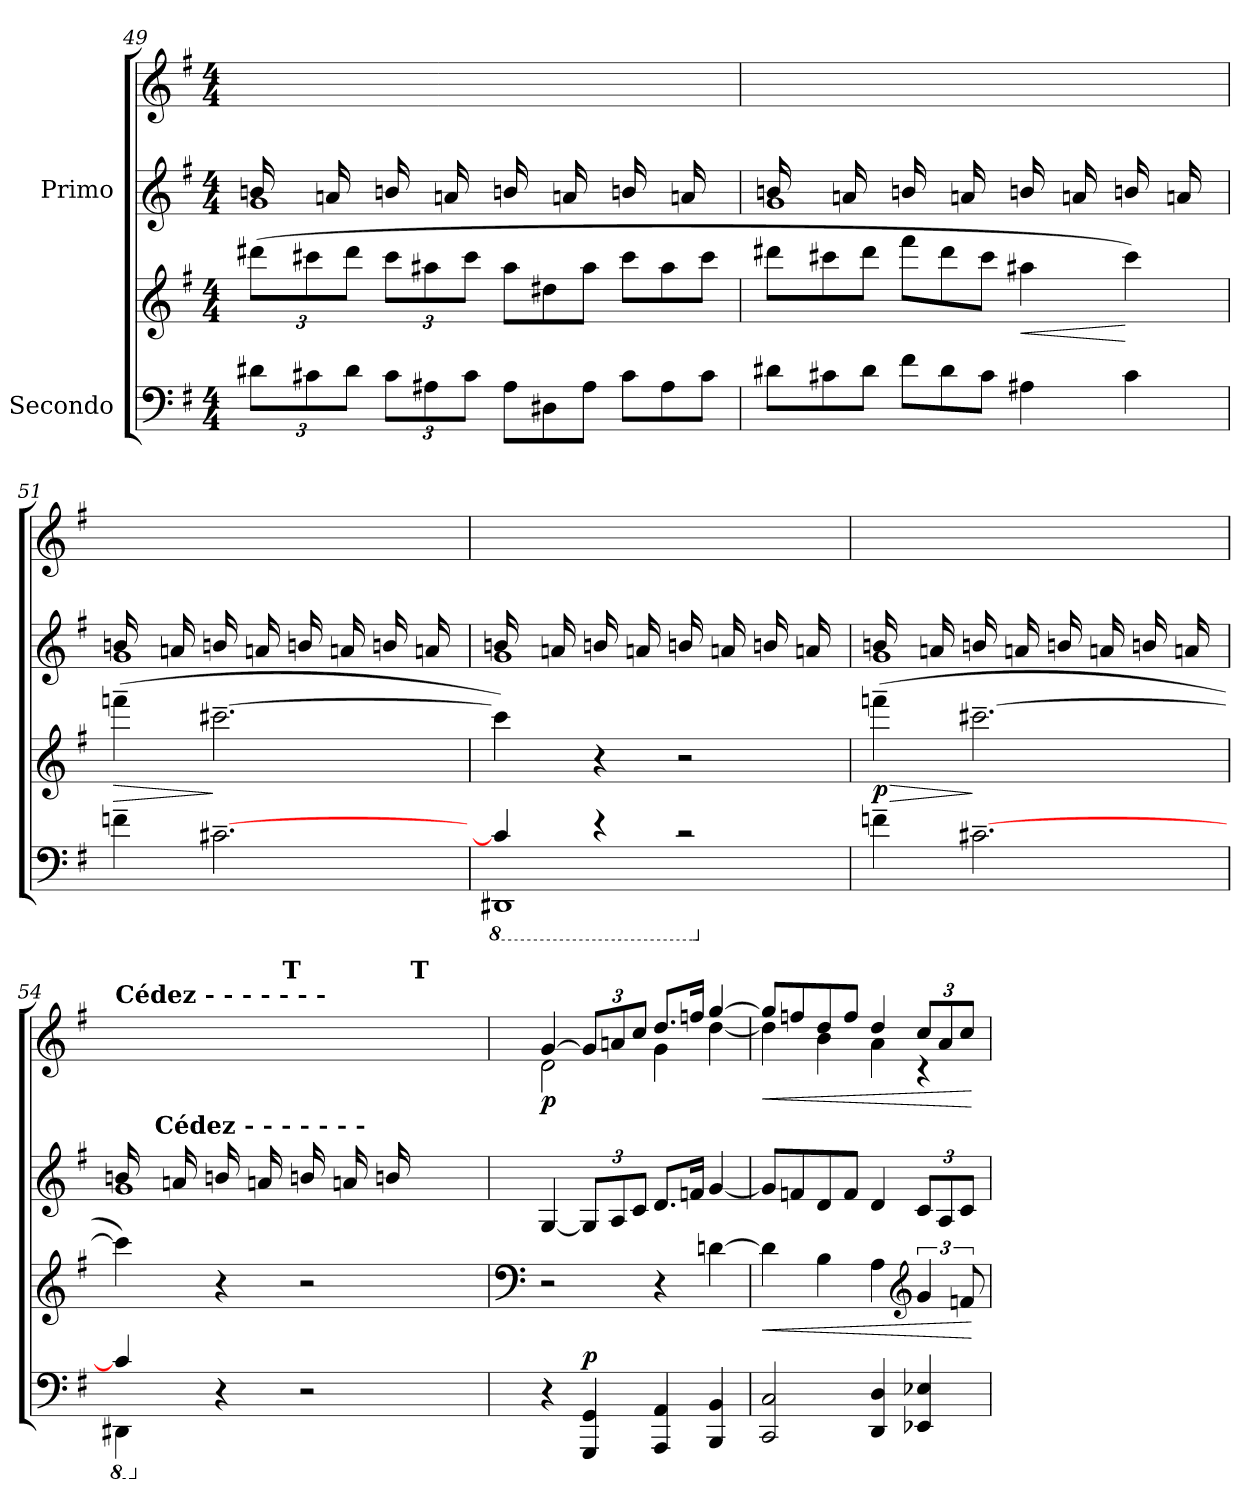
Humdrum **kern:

**kern	**kern	**dynam	**kern	**kern	**dynam
*part2	*part2	*part2	*part1	*part1	*part1
*staff4	*staff3	*staff3/4	*staff2	*staff1	*staff1/2
*I"Secondo	*	*	*I"Primo	*	*
!!LO:LB:g=z
*clefF4	*clefG2	*	*clefG2	*clefG2	*
*k[f#]	*k[f#]	*	*k[f#]	*k[f#]	*
*M4/4	*M4/4	*	*M4/4	*M4/4	*
*Xbrackettup	*Xbrackettup	*	*	*	*
=49	=49	=49	=49	=49	=49
*	*	*	*^	*	*
!	!	!LO:DY:b	!	!	!	!
!	!	!LO:DY:n=1:b	!	!	!	!
12d#X\L	(>12ddd#X\L	pp other-dynamics	16bn/LL	1g	16ryy	.
.	.	.	16ryy	.	16a-X\ 16b-X\	.
12c#X\	12ccc#X\	.	.	.	.	.
.	.	.	16an/	.	16ryy	.
12d#\J	12ddd#\J	.	.	.	.	.
.	.	.	16ryy	.	16a-X\ 16b-\JJ	.
12c#\L	12ccc#\L	.	16bn/LL	.	16ryy	.
.	.	.	16ryy	.	16a-\ 16b-X\	.
12A#X\	12aa#X\	.	.	.	.	.
.	.	.	16an/	.	16ryy	.
12c#\J	12ccc#\J	.	.	.	.	.
.	.	.	16ryy	.	16a-X\ 16b-\JJ	.
*Xtuplet	*Xtuplet	*	*	*	*	*
12A#\L	12aa#\L	.	16bn/LL	.	16ryy	.
.	.	.	16ryy	.	16a-\ 16b-X\	.
12D#X\	12dd#X\	.	.	.	.	.
.	.	.	16an/	.	16ryy	.
12A#\J	12aa#\J	.	.	.	.	.
.	.	.	16ryy	.	16a-X\ 16b-\JJ	.
12c#\L	12ccc#\L	.	16bn/LL	.	16ryy	.
.	.	.	16ryy	.	16a-\ 16b-X\	.
12A#\	12aa#\	.	.	.	.	.
.	.	.	16an/	.	16ryy	.
12c#\J	12ccc#\J	.	.	.	.	.
.	.	.	16ryy	.	16a-X\ 16b-\JJ	.
=50	=50	=50	=50	=50	=50	=50
12d#X\L	12ddd#X\L	.	16bn/LL	1g	16ryy	.
.	.	.	16ryy	.	16a-X\ 16b-X\	.
12c#X\	12ccc#X\	.	.	.	.	.
.	.	.	16an/	.	16ryy	.
12d#\J	12ddd#\J	.	.	.	.	.
.	.	.	16ryy	.	16a-X\ 16b-\JJ	.
12f#\L	12fff#\L	.	16bn/LL	.	16ryy	.
.	.	.	16ryy	.	16a-\ 16b-X\	.
12d#\	12ddd#\	.	.	.	.	.
.	.	.	16an/	.	16ryy	.
12c#\J	12ccc#\J	.	.	.	.	.
.	.	.	16ryy	.	16a-X\ 16b-\JJ	.
!	!	!LO:HP:b	!	!	!	!
4A#X\	4aa#X\	<	16bn/LL	.	16ryy	.
.	.	.	16ryy	.	16a-\ 16b-X\	.
.	.	.	16an/	.	16ryy	.
.	.	.	16ryy	.	16a-X\ 16b-\JJ	.
4c#\	4ccc#\)	[	16bn/LL	.	16ryy	.
.	.	.	16ryy	.	16a-\ 16b-X\	.
.	.	.	16an/	.	16ryy	.
.	.	.	16ryy	.	16a-X\ 16b-\JJ	.
!!LO:LB:g=z
=51	=51	=51	=51	=51	=51	=51
!	!	!LO:HP:b	!	!	!	!
4fn~\	(>4fffn~\	>	16bn/LL	1g	16ryy	.
.	.	.	16ryy	.	16a-X\ 16b-X\	.
.	.	.	16an/	.	16ryy	.
.	.	.	16ryy	.	16a-X\ 16b-\JJ	.
[2.c#X~\	[2.ccc#X~\	]	16bn/LL	.	16ryy	.
.	.	.	16ryy	.	16a-\ 16b-X\	.
.	.	.	16an/	.	16ryy	.
.	.	.	16ryy	.	16a-X\ 16b-\JJ	.
.	.	.	16bn/LL	.	16ryy	.
.	.	.	16ryy	.	16a-\ 16b-X\	.
.	.	.	16an/	.	16ryy	.
.	.	.	16ryy	.	16a-X\ 16b-\JJ	.
.	.	.	16bn/LL	.	16ryy	.
.	.	.	16ryy	.	16a-\ 16b-X\	.
.	.	.	16an/	.	16ryy	.
.	.	.	16ryy	.	16a-X\ 16b-\JJ	.
=52	=52	=52	=52	=52	=52	=52
*8ba	*	*	*	*	*	*
*^	*	*	*	*	*	*
4C#/]	1DDD#X	4ccc#\])	.	16bn/LL	1g	16ryy	.
.	.	.	.	16ryy	.	16a-X\ 16b-X\	.
.	.	.	.	16an/	.	16ryy	.
.	.	.	.	16ryy	.	16a-X\ 16b-\JJ	.
4r	.	4r	.	16bn/LL	.	16ryy	.
.	.	.	.	16ryy	.	16a-\ 16b-X\	.
.	.	.	.	16an/	.	16ryy	.
.	.	.	.	16ryy	.	16a-X\ 16b-\JJ	.
2r	.	2r	.	16bn/LL	.	16ryy	.
.	.	.	.	16ryy	.	16a-\ 16b-X\	.
.	.	.	.	16an/	.	16ryy	.
.	.	.	.	16ryy	.	16a-X\ 16b-\JJ	.
.	.	.	.	16bn/LL	.	16ryy	.
.	.	.	.	16ryy	.	16a-\ 16b-X\	.
.	.	.	.	16an/	.	16ryy	.
.	.	.	.	16ryy	.	16a-X\ 16b-\JJ	.
*v	*v	*	*	*	*	*	*
!!LO:PB:g=z
=53	=53	=53	=53	=53	=53	=53
*X8ba	*	*	*	*	*	*
!	!	!LO:HP:b	!	!	!	!
!	!	!LO:DY:n=1:b	!	!	!	!
4fn~\	(>4fffn~\	> p	16bn/LL	1g	16ryy	.
.	.	.	16ryy	.	16a-X\ 16b-X\	.
.	.	.	16an/	.	16ryy	.
.	.	.	16ryy	.	16a-X\ 16b-\JJ	.
[2.c#X~\	[2.ccc#X~\	]	16bn/LL	.	16ryy	.
.	.	.	16ryy	.	16a-\ 16b-X\	.
.	.	.	16an/	.	16ryy	.
.	.	.	16ryy	.	16a-X\ 16b-\JJ	.
.	.	.	16bn/LL	.	16ryy	.
.	.	.	16ryy	.	16a-\ 16b-X\	.
.	.	.	16an/	.	16ryy	.
.	.	.	16ryy	.	16a-X\ 16b-\JJ	.
.	.	.	16bn/LL	.	16ryy	.
.	.	.	16ryy	.	16a-\ 16b-X\	.
.	.	.	16an/	.	16ryy	.
.	.	.	16ryy	.	16a-X\ 16b-\JJ	.
=54	=54	=54	=54	=54	=54	=54
*8ba	*	*	*	*	*	*
*^	*	*	*	*	*	*
!	!	!	!	!	!	!LO:TX:a:B:t=Cédez -         -          -          -         -          -          -	!
4C#/]	4DDD#X\	4ccc#\])	.	16bn/LL	1g	16ryy	.
!	!	!	!	!	!	!LO:TX:b:B:t=Cédez -         -          -          -         -          -          -	!
.	.	.	.	16ryy	.	16a-X\ 16b-X\	.
.	.	.	.	16an/	.	16ryy	.
.	.	.	.	16ryy	.	16a-X\ 16b-\JJ	.
*X8ba	*	*	*	*	*	*	*
4r	2.ryy	4r	.	16bn/LL	.	16ryy	.
.	.	.	.	16ryy	.	16a-\ 16b-X\	.
.	.	.	.	16an/	.	16ryy	.
!	!	!	!	!	!	!LO:TX:a:B:t=T	!
.	.	.	.	16ryy	.	16a-X\ 16b-\JJ	.
2r	.	2r	.	16bn/LL	.	16ryy	.
.	.	.	.	16ryy	.	16a-\ 16b-X\	.
.	.	.	.	16an/	.	16ryy	.
.	.	.	.	16ryy	.	16a-X\ 16b-\JJ	.
.	.	.	.	16bn/LL	.	16ryy	.
!	!	!	!	!	!	!LO:TX:a:B:t=T	!
.	.	.	.	8.ryy	.	16a-\ 16b-X\	.
.	.	.	.	.	.	16an\	.
.	.	.	.	.	.	16a-X\JJ	.
*v	*v	*	*	*v	*v	*	*
!!LO:LB:g=z
=55	=55	=55	=55	=55	=55
*	*clefF4	*	*	*	*
*	*	*	*	*MM80	*
*	*	*	*	*^	*
!	!	!	!	!	!	!LO:DY:b
4r	2r	.	[4G/	[4g/	2d\	p
*	*	*	*Xbrackettup	*Xbrackettup	*	*
!	!	!LO:DY:a=2	!	!	!	!
4GGG/ 4GG/	.	p	12G/L]	12g/L]	.	.
.	.	.	12A/	12an/	.	.
.	.	.	12c/J	12cc/J	.	.
4AAA/ 4AA/	4r	.	8.d/L	8.dd/L	4g\	.
.	.	.	16fn/Jk	16ffn/Jk	.	.
4BBB/ 4BB/	[4dn\	.	[4g/	[4gg/	[4dd\	.
=56	=56	=56	=56	=56	=56	=56
!	!	!LO:HP:b	!	!	!	!LO:HP:b
2CC/ 2C/	4d\]	<	8g/L]	8gg/L]	4dd\]	<
.	.	.	8fn/	8ffn/	.	.
.	4B\	.	8d/	8dd/	4b\	.
.	.	.	8f/J	8ff/J	.	.
4DD/ 4D/	4A\	.	4d/	4dd/	4a\	.
*	*clefG2	*	*	*	*	*
*	*tuplet	*	*	*	*	*
*	*brackettup	*	*	*	*	*
4EE-X/ 4E-X/	6g/	.	12c/L	12cc/L	4r	.
.	.	.	12A/	12a/	.	.
.	12fn/	.	12c/J	12cc/J	.	.
*	*	*	*	*v	*v	*
.	.	[	.	.	[
=	=	=	=	=	=
*-	*-	*-	*-	*-	*-
